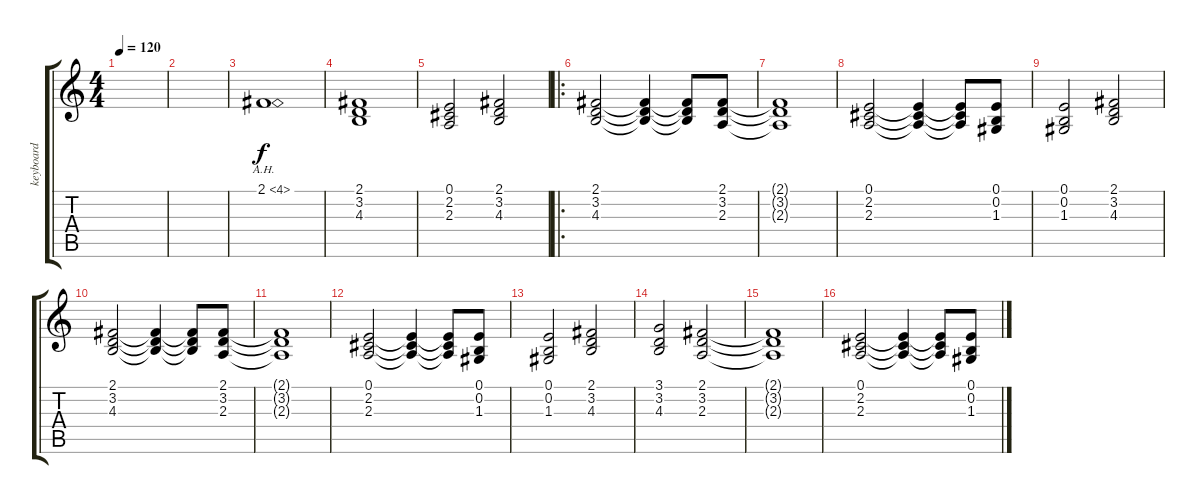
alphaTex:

\track ("keyboard" "keyboard") {instrument stringensemble2}
\staff {score tabs}
\tuning (E4 B3 G3 D3 A2 E2) {hide}
\ts (4 4)
\tempo 120
\clef g2
\ks c
|
|
2.1{ah 2}.1 |
(2.1 3.2 4.3).1 |
(0.1 2.2 2.3).2 (2.1 3.2 4.3).2 |
\ro
(2.1 3.2 4.3).2 (2.1{t} 3.2{t} 4.3{t}).4 (2.1{t} 3.2{t} 4.3{t}).8 (2.1 3.2 2.3).8 |
(2.1{t} 3.2{t} 2.3{t}).1 |
(0.1 2.2 2.3).2 (0.1{t} 2.2{t} 2.3{t}).4 (0.1{t} 2.2{t} 2.3{t}).8 (0.1 0.2 1.3).8 |
(0.1 0.2 1.3).2 (2.1 3.2 4.3).2 |
(2.1 3.2 4.3).2 (2.1{t} 3.2{t} 4.3{t}).4 (2.1{t} 3.2{t} 4.3{t}).8 (2.1 3.2 2.3).8 |
(2.1{t} 3.2{t} 2.3{t}).1 |
(0.1 2.2 2.3).2 (0.1{t} 2.2{t} 2.3{t}).4 (0.1{t} 2.2{t} 2.3{t}).8 (0.1 0.2 1.3).8 |
(0.1 0.2 1.3).2 (2.1 3.2 4.3).2 |
(3.1 3.2 4.3).2 (2.1 3.2 2.3).2 |
(2.1{t} 3.2{t} 2.3{t}).1 |
(0.1 2.2 2.3).2 (0.1{t} 2.2{t} 2.3{t}).4 (0.1{t} 2.2{t} 2.3{t}).8 (0.1 0.2 1.3).8
